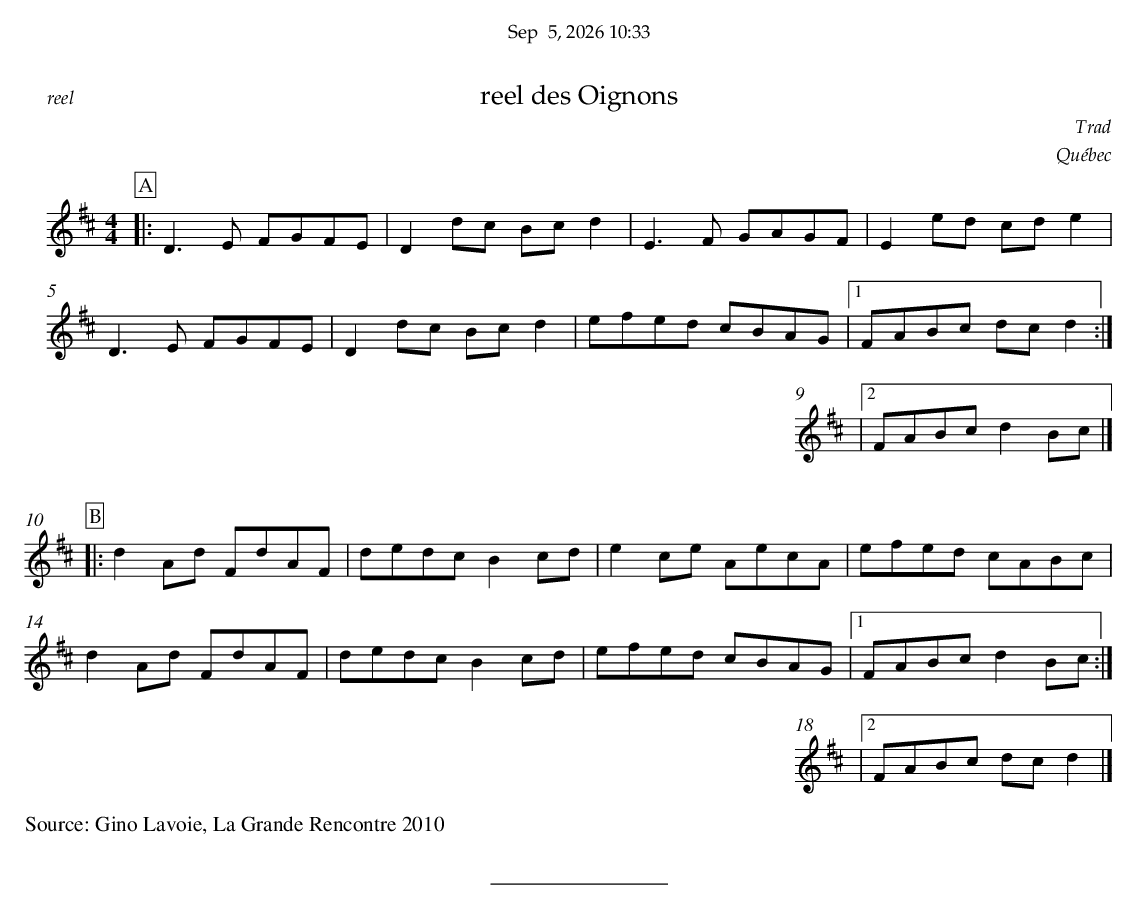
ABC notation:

X:1
T:reel des Oignons
C:Trad
O:Québec
M:4/4
L:1/8
K:Dmaj
P:A
|: D3E FGFE | D2dc Bcd2 | E3F GAGF | E2ed cde2 |
D3E FGFE | D2dc Bcd2 | efed cBAG |1 FABc dcd2 :|
|2 FABc d2Bc |]
%%vskip 0.5cm
P:B
|: d2Ad FdAF | dedc B2cd | e2ce AecA | efed cABc |
d2Ad FdAF | dedc B2cd | efed cBAG |1 FABc d2Bc :|
|2 FABc dcd2 |]
